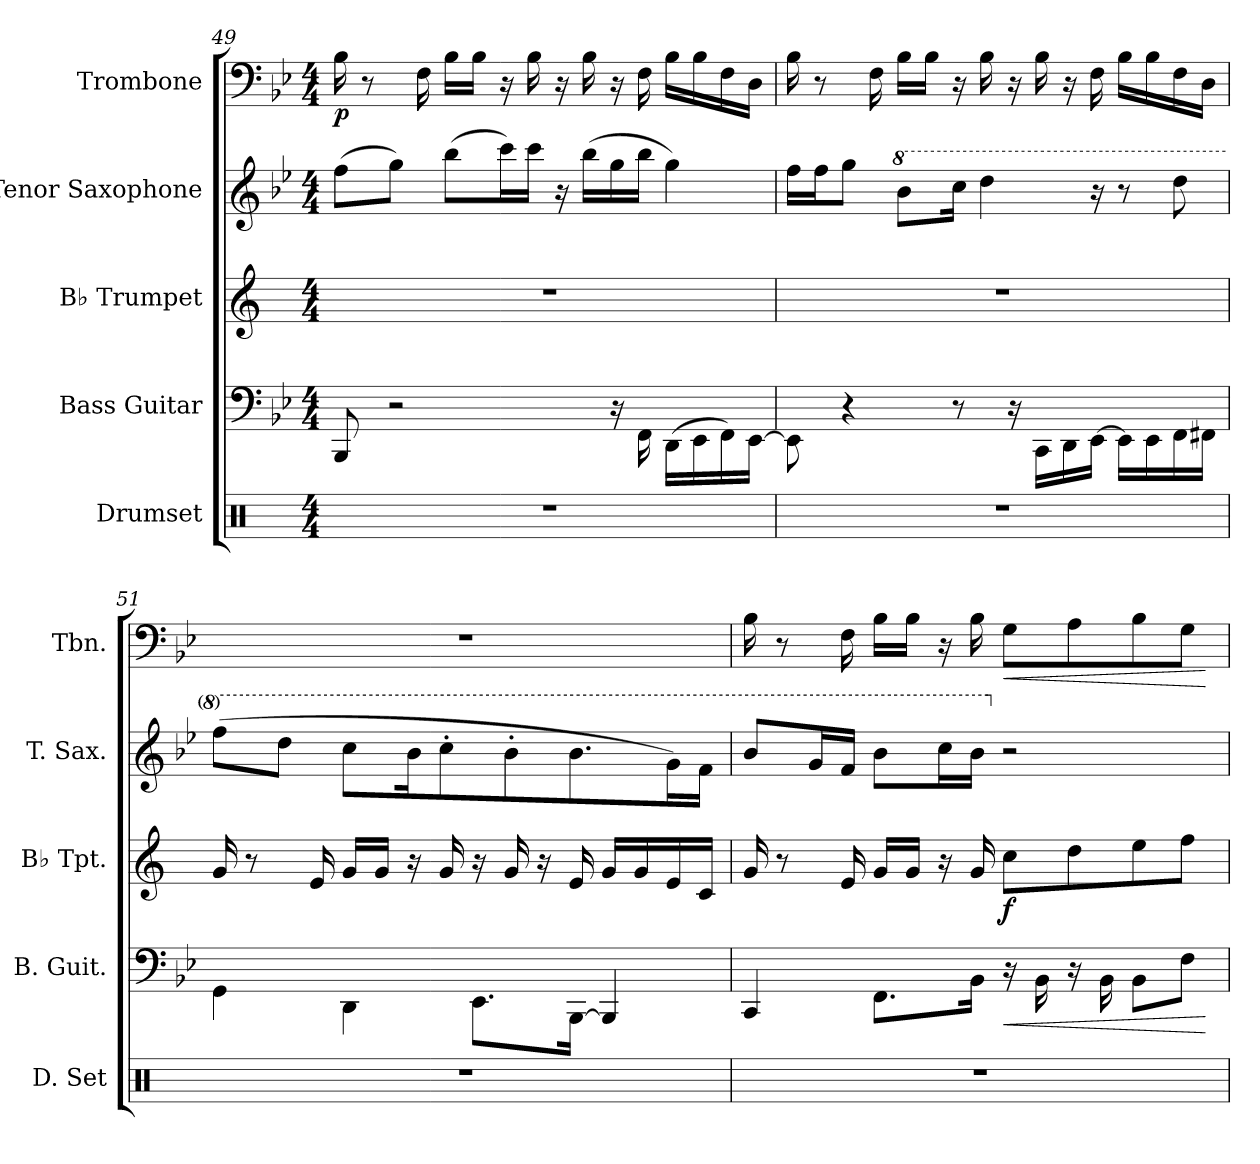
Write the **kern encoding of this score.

**kern	**kern	**dynam	**kern	**dynam	**kern	**kern	**dynam
*part5	*part4	*part4	*part3	*part3	*part2	*part1	*part1
*staff5	*staff4	*staff4	*staff3	*staff3	*staff2	*staff1	*staff1
*I"Drumset	*I"Bass Guitar	*	*I"B♭ Trumpet	*	*I"Tenor Saxophone	*I"Trombone	*
*I'D. Set	*I'B. Guit.	*	*I'B♭ Tpt.	*	*I'T. Sax.	*I'Tbn.	*
*clefX	*	*	*clefG2	*	*clefG2	*clefF4	*
*	*ITrd7c12	*	*ITrd1c2	*	*ITrd8c14	*	*
*k[]	*k[b-e-]	*	*k[b-e-]	*	*k[b-e-]	*k[b-e-]	*
*M4/4	*M4/4	*	*M4/4	*	*M4/4	*M4/4	*
=49	=49	=49	=49	=49	=49	=49	=49
!	!	!	!	!	!	!	!LO:DY:b
1r	8BBBB-/	.	1r	.	(>8f\L	16B-\	p
.	.	.	.	.	.	8r	.
.	2r	.	.	.	8g\J)	.	.
.	.	.	.	.	.	16F\	.
.	.	.	.	.	(>8b-\L	16B-\LL	.
.	.	.	.	.	.	16B-\JJ	.
.	.	.	.	.	16cc\L)	16r	.
.	.	.	.	.	16cc\JJ	16B-\	.
.	.	.	.	.	16r	16r	.
.	.	.	.	.	(>16b-\LL	16B-\	.
.	16r	.	.	.	16g\	16r	.
.	16FFF\	.	.	.	16b-\JJ	16F\	.
.	(>16DDD\LL	.	.	.	4g\)	16B-\LL	.
.	16EEE-\	.	.	.	.	16B-\	.
.	16FFF\)	.	.	.	.	16F\	.
.	[16EEE-\JJ	.	.	.	.	16D\JJ	.
!!LO:PB:g=z
=50	=50	=50	=50	=50	=50	=50	=50
1r	8EEE-\]	.	1r	.	16f\LL	16B-\	.
.	.	.	.	.	16f\J	8r	.
.	4r	.	.	.	8g\J	.	.
.	.	.	.	.	.	16F\	.
*	*	*	*	*	*8va	*	*
.	.	.	.	.	8b-\L	16B-\LL	.
.	.	.	.	.	.	16B-\JJ	.
.	8r	.	.	.	16cc\Jk	16r	.
.	.	.	.	.	4dd\	16B-\	.
.	16r	.	.	.	.	16r	.
.	16CCC\LL	.	.	.	.	16B-\	.
.	16DDD\	.	.	.	.	16r	.
.	[16EEE-\JJ	.	.	.	16r	16F\	.
.	16EEE-\LL]	.	.	.	8r	16B-\LL	.
.	16EEE-\	.	.	.	.	16B-\	.
.	16FFF\	.	.	.	8dd\	16F\	.
.	16FFF#X\JJ	.	.	.	.	16D\JJ	.
=51	=51	=51	=51	=51	=51	=51	=51
1r	4GGG\	.	16f/	.	(>8ff\L	1r	.
.	.	.	8r	.	.	.	.
.	.	.	.	.	8dd\J	.	.
.	.	.	16d/	.	.	.	.
.	4DDD\	.	16f/LL	.	8cc\L	.	.
.	.	.	16f/JJ	.	.	.	.
.	.	.	16r	.	16b-\K	.	.
.	.	.	16f/	.	8cc'\	.	.
.	8.EEE-\L	.	16r	.	.	.	.
.	.	.	16f/	.	8b-'\	.	.
.	.	.	16r	.	.	.	.
.	[16BBBB-\Jk	.	16d/	.	8.b-\	.	.
.	4BBBB-/]	.	16f/LL	.	.	.	.
.	.	.	16f/	.	.	.	.
.	.	.	16d/	.	16g\L)	.	.
.	.	.	16B-/JJ	.	16f\JJ	.	.
!!LO:LB:g=z
=52	=52	=52	=52	=52	=52	=52	=52
1r	4CCC/	.	16f/	.	8b-/L	16B-\	.
.	.	.	8r	.	.	8r	.
.	.	.	.	.	16g/L	.	.
.	.	.	16d/	.	16f/JJ	16F\	.
.	8.FFF\L	.	16f/LL	.	8b-\L	16B-\LL	.
.	.	.	16f/JJ	.	.	16B-\JJ	.
.	.	.	16r	.	16cc\L	16r	.
.	16BBB-\Jk	.	16f/	.	16b-\JJ	16B-\	.
!	!	!LO:HP:b	!	!	!	!	!
*	*	*	*	*	*X8va	*	*
!	!	!	!	!LO:DY:b	!	!	!LO:HP:b
.	16r	<	8b-\L	f	2r	8G\L	<
.	16BBB-\	.	.	.	.	.	.
.	16r	.	8cc\	.	.	8A\	.
.	16BBB-\	.	.	.	.	.	.
.	8BBB-\L	.	8dd\	.	.	8B-\	.
.	8FF\J	.	8ee-\J	.	.	8G\J	.
.	.	[	.	.	.	.	[
=	=	=	=	=	=	=	=
*-	*-	*-	*-	*-	*-	*-	*-
